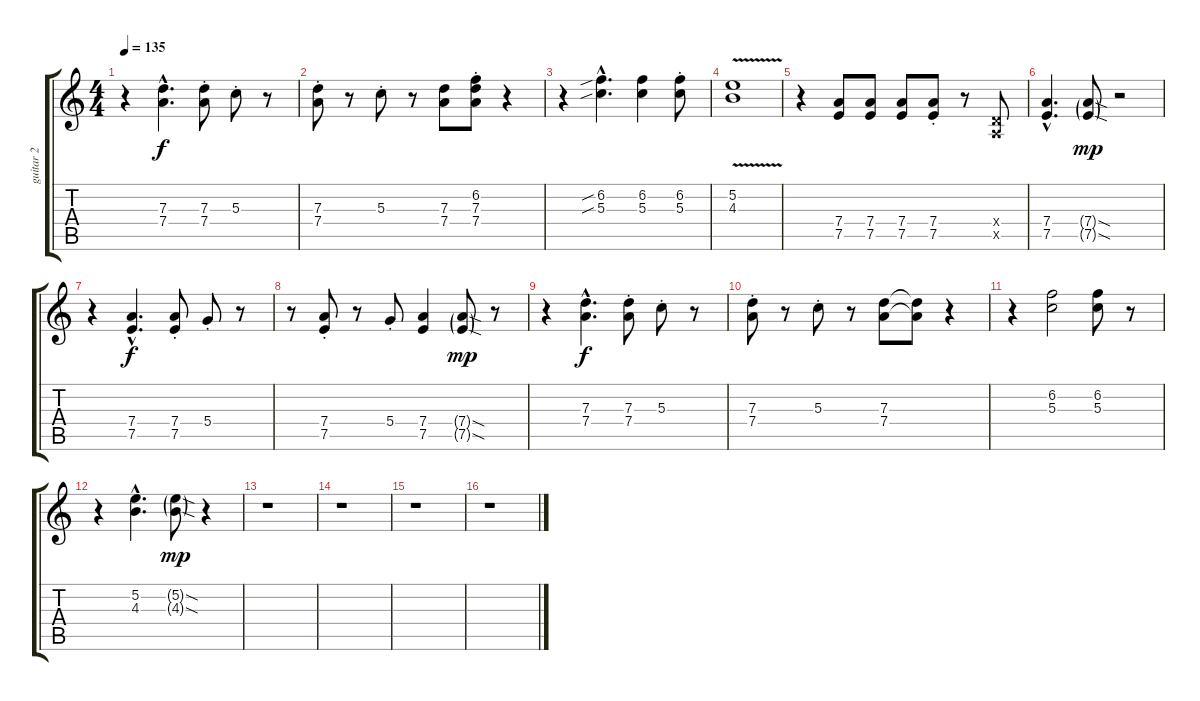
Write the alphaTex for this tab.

\track ("guitar 2" "guitar 2") {instrument distortionguitar}
\staff {score tabs}
\tuning (E4 B3 G3 D3 A2 E2) {hide}
\ts (4 4)
\tempo 135
\clef g2
\ks c
r.4{dy f} (7.3{hac} 7.4{hac}).4{d} (7.3{st} 7.4{st}).8 5.3{st}.8 r.8 |
(7.3{st} 7.4{st}).8 r.8 5.3{st}.8 r.8 (7.3 7.4).8 (6.2{st} 7.3{st} 7.4{st}).8 r.4 |
r.4 (6.2{sib hac} 5.3{sib hac}).4{d} (6.2 5.3).4 (6.2{st} 5.3{st}).8 |
(5.2{v} 4.3{v}).1 |
r.4 (7.4 7.5).8 (7.4 7.5).8 (7.4 7.5).8 (7.4{st} 7.5{st}).8 r.8 (0.4{x} 0.5{x}).8 |
(7.4{hac} 7.5{hac}).4{d} (7.4{sod g} 7.5{sod g}).8{dy mp} r.2 |
r.4 (7.4{hac} 7.5{hac}).4{d dy f} (7.4{st} 7.5{st}).8 5.4{st}.8 r.8 |
r.8 (7.4{st} 7.5{st}).8 r.8 5.4{st}.8 (7.4 7.5).4 (7.4{sod g} 7.5{sod g}).8{dy mp} r.8 |
r.4 (7.3{hac} 7.4{hac}).4{d dy f} (7.3{st} 7.4{st}).8 5.3{st}.8 r.8 |
(7.3{st} 7.4{st}).8 r.8 5.3{st}.8 r.8 (7.3 7.4).8 (7.3{t} 7.4{t}).8 r.4 |
r.4{volume 5} (6.2 5.3).2 (6.2 5.3).8 r.8 |
r.4 (5.2{hac} 4.3{hac}).4{d} (5.2{sod g} 4.3{sod g}).8{dy mp} r.4 |
r.1 |
r.1 |
r.1 |
r.1
